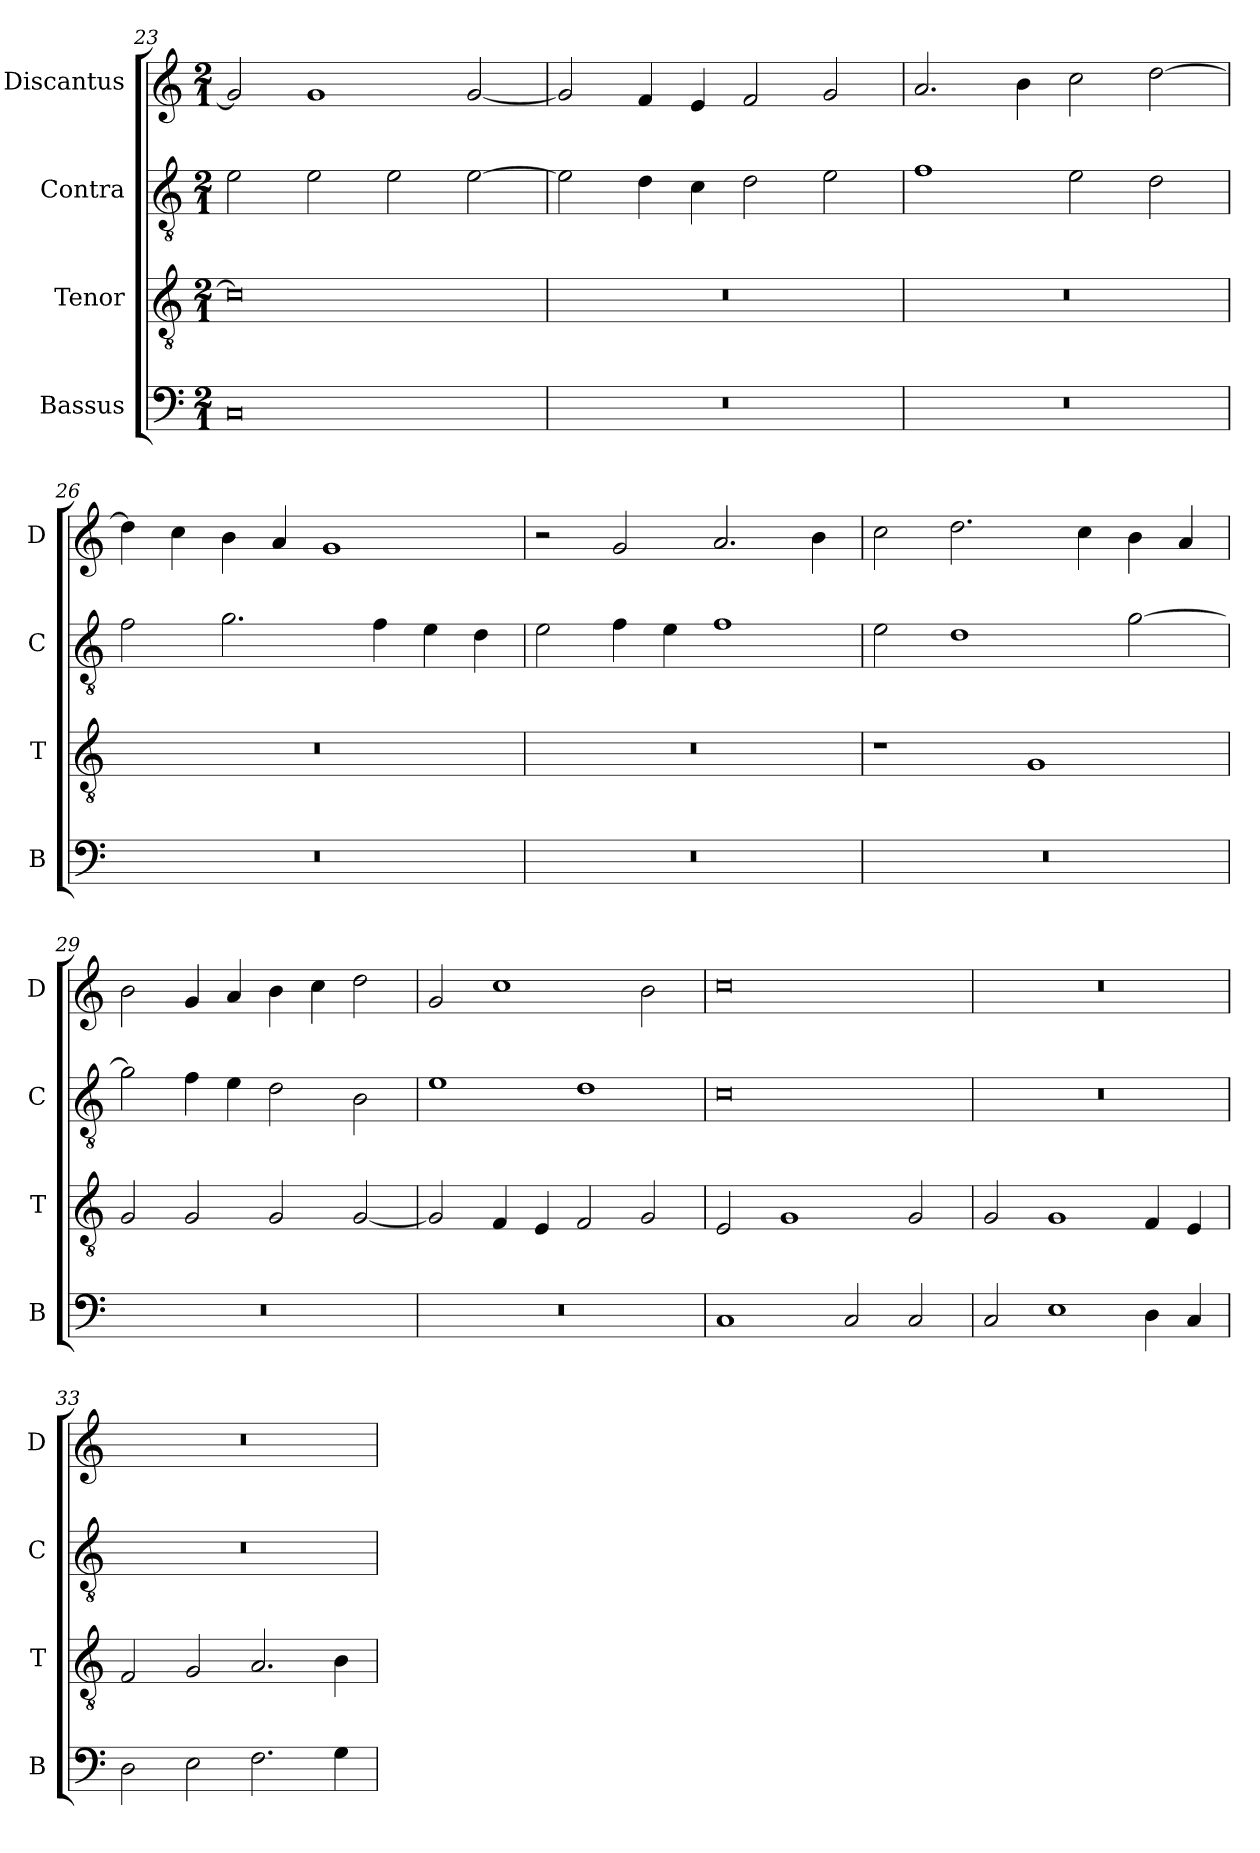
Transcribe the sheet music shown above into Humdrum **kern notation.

**kern	**kern	**kern	**kern
*part4	*part3	*part2	*part1
*staff4	*staff3	*staff2	*staff1
*I"Bassus	*I"Tenor	*I"Contra	*I"Discantus
*I'B	*I'T	*I'C	*I'D
*clefF4	*clefGv2	*clefGv2	*clefG2
*k[]	*k[]	*k[]	*k[]
*M2/1	*M2/1	*M2/1	*M2/1
=23	=23	=23	=23
0C	0c]	2e\	2g/]
.	.	2e\	1g
.	.	2e\	.
.	.	[2e\	[2g/
=24	=24	=24	=24
0r	0r	2e\]	2g/]
.	.	4d\	4f/
.	.	4c\	4e/
.	.	2d\	2f/
.	.	2e\	2g/
=25	=25	=25	=25
0r	0r	1f	2.a/
.	.	.	4b\
.	.	2e\	2cc\
.	.	2d\	[2dd\
=26	=26	=26	=26
0r	0r	2f\	4dd\]
.	.	.	4cc\
.	.	2.g\	4b\
.	.	.	4a/
.	.	.	1g
.	.	4f\	.
.	.	4e\	.
.	.	4d\	.
=27	=27	=27	=27
0r	0r	2e\	2r
.	.	4f\	2g/
.	.	4e\	.
.	.	1f	2.a/
.	.	.	4b\
=28	=28	=28	=28
0r	1r	2e\	2cc\
.	.	1d	2.dd\
.	1G	.	.
.	.	.	4cc\
.	.	[2g\	4b\
.	.	.	4a/
=29	=29	=29	=29
0r	2G/	2g\]	2b\
.	2G/	4f\	4g/
.	.	4e\	4a/
.	2G/	2d\	4b\
.	.	.	4cc\
.	[2G/	2B\	2dd\
=30	=30	=30	=30
0r	2G/]	1e	2g/
.	4F/	.	1cc
.	4E/	.	.
.	2F/	1d	.
.	2G/	.	2b\
=31	=31	=31	=31
1C	2E/	0c	0cc
.	1G	.	.
2C/	.	.	.
2C/	2G/	.	.
=32	=32	=32	=32
2C/	2G/	0r	0r
1E	1G	.	.
4D\	4F/	.	.
4C/	4E/	.	.
=33	=33	=33	=33
2D\	2F/	0r	0r
2E\	2G/	.	.
2.F\	2.A/	.	.
4G\	4B\	.	.
=	=	=	=
*-	*-	*-	*-
